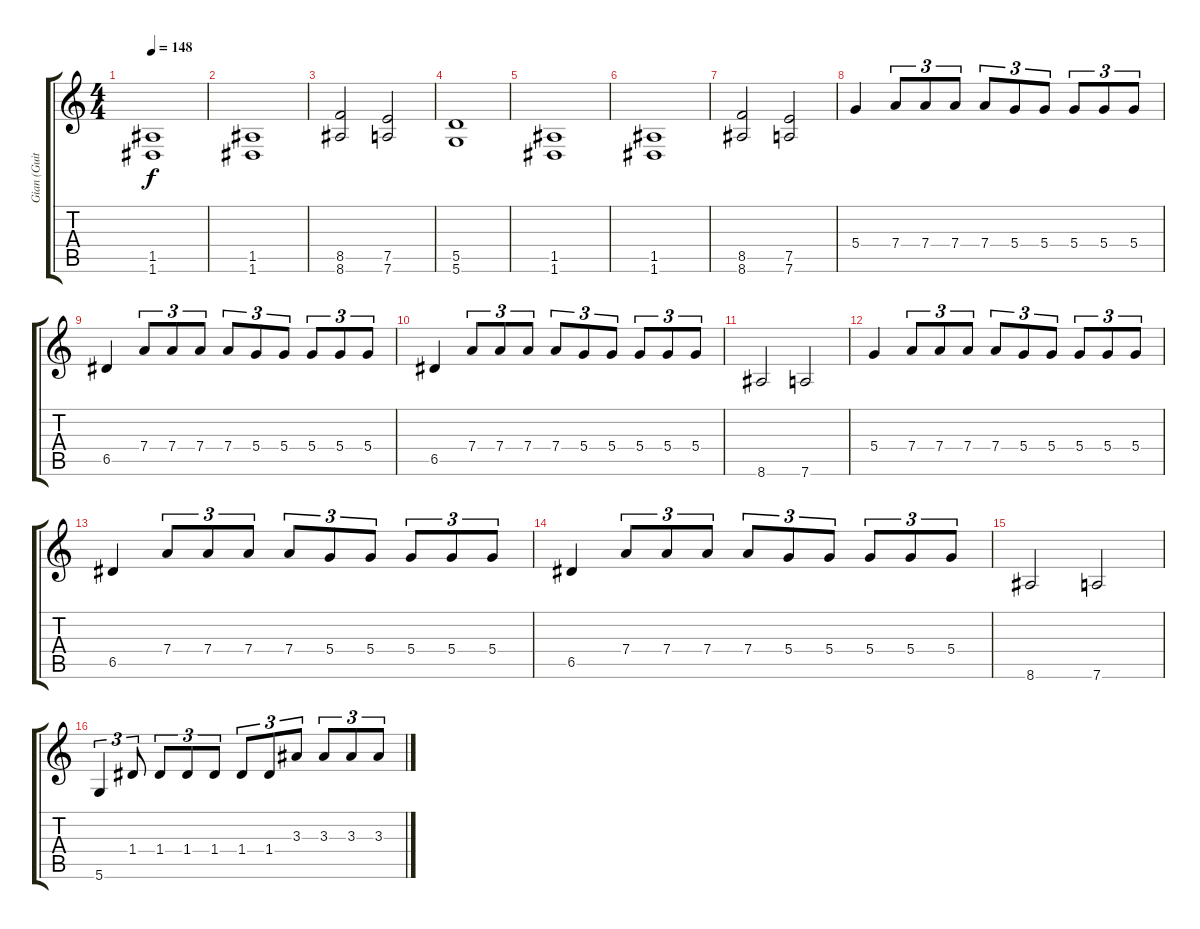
\track ("Gian (Guitar)" "Gian (Guit") {instrument overdrivenguitar}
\staff {score tabs}
\tuning (E4 B3 G3 D3 A2 D2) {hide}
\ts (4 4)
\tempo 148
\clef g2
\ks c
(1.5 1.6).1{dy f} |
(1.5 1.6).1 |
(8.5 8.6).2 (7.5 7.6).2 |
(5.5 5.6).1 |
(1.5 1.6).1 |
(1.5 1.6).1 |
(8.5 8.6).2 (7.5 7.6).2 |
5.4.4 7.4.8{tu (3 2)} 7.4.8{tu (3 2)} 7.4.8{tu (3 2)} 7.4.8{tu (3 2)} 5.4.8{tu (3 2)} 5.4.8{tu (3 2)} 5.4.8{tu (3 2)} 5.4.8{tu (3 2)} 5.4.8{tu (3 2)} |
6.5.4 7.4.8{tu (3 2)} 7.4.8{tu (3 2)} 7.4.8{tu (3 2)} 7.4.8{tu (3 2)} 5.4.8{tu (3 2)} 5.4.8{tu (3 2)} 5.4.8{tu (3 2)} 5.4.8{tu (3 2)} 5.4.8{tu (3 2)} |
6.5.4 7.4.8{tu (3 2)} 7.4.8{tu (3 2)} 7.4.8{tu (3 2)} 7.4.8{tu (3 2)} 5.4.8{tu (3 2)} 5.4.8{tu (3 2)} 5.4.8{tu (3 2)} 5.4.8{tu (3 2)} 5.4.8{tu (3 2)} |
8.6.2 7.6.2 |
5.4.4 7.4.8{tu (3 2)} 7.4.8{tu (3 2)} 7.4.8{tu (3 2)} 7.4.8{tu (3 2)} 5.4.8{tu (3 2)} 5.4.8{tu (3 2)} 5.4.8{tu (3 2)} 5.4.8{tu (3 2)} 5.4.8{tu (3 2)} |
6.5.4 7.4.8{tu (3 2)} 7.4.8{tu (3 2)} 7.4.8{tu (3 2)} 7.4.8{tu (3 2)} 5.4.8{tu (3 2)} 5.4.8{tu (3 2)} 5.4.8{tu (3 2)} 5.4.8{tu (3 2)} 5.4.8{tu (3 2)} |
6.5.4 7.4.8{tu (3 2)} 7.4.8{tu (3 2)} 7.4.8{tu (3 2)} 7.4.8{tu (3 2)} 5.4.8{tu (3 2)} 5.4.8{tu (3 2)} 5.4.8{tu (3 2)} 5.4.8{tu (3 2)} 5.4.8{tu (3 2)} |
8.6.2 7.6.2 |
5.6.4{tu (3 2)} 1.4.8{tu (3 2)} 1.4.8{tu (3 2)} 1.4.8{tu (3 2)} 1.4.8{tu (3 2)} 1.4.8{tu (3 2)} 1.4.8{tu (3 2)} 3.3.8{tu (3 2)} 3.3.8{tu (3 2)} 3.3.8{tu (3 2)} 3.3.8{tu (3 2)}
